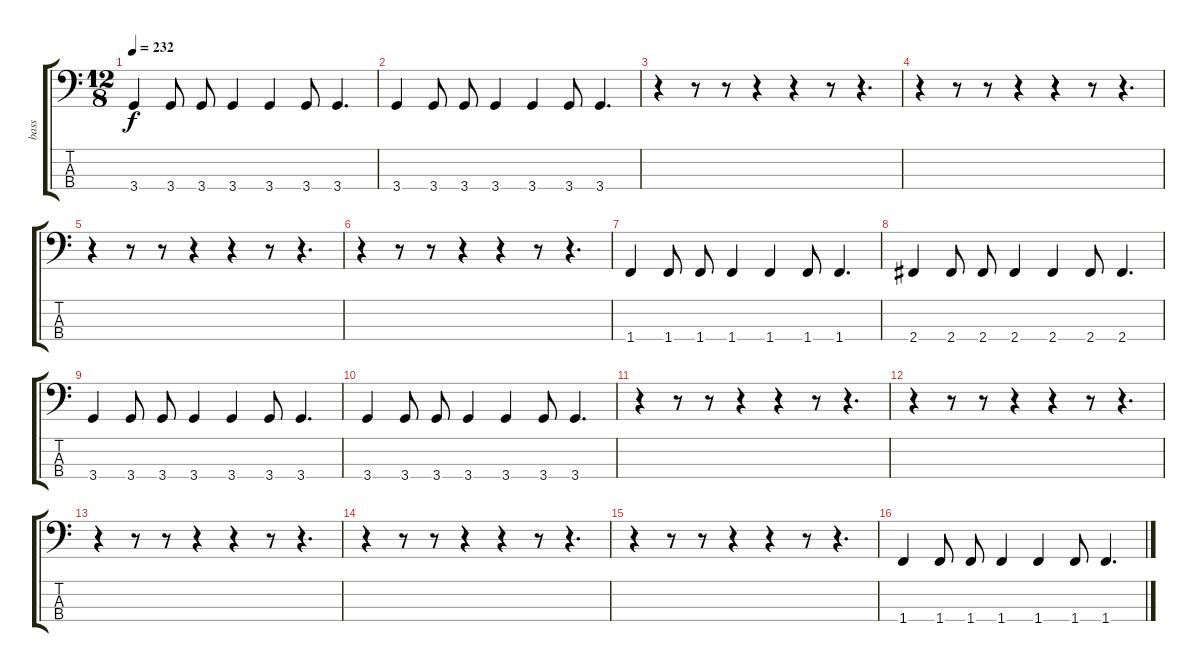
\track ("bass" "bass") {instrument electricbassfinger}
\staff {score tabs}
\tuning (G2 D2 A1 E1) {hide}
\ts (12 8)
\tempo 232
\clef f4
\ks c
3.4.4{dy f} 3.4.8 3.4.8 3.4.4 3.4.4 3.4.8 3.4.4{d} |
3.4.4 3.4.8 3.4.8 3.4.4 3.4.4 3.4.8 3.4.4{d} |
r.4 r.8 r.8 r.4 r.4 r.8 r.4{d} |
r.4 r.8 r.8 r.4 r.4 r.8 r.4{d} |
r.4 r.8 r.8 r.4 r.4 r.8 r.4{d} |
r.4 r.8 r.8 r.4 r.4 r.8 r.4{d} |
1.4.4 1.4.8 1.4.8 1.4.4 1.4.4 1.4.8 1.4.4{d} |
2.4.4 2.4.8 2.4.8 2.4.4 2.4.4 2.4.8 2.4.4{d} |
3.4.4 3.4.8 3.4.8 3.4.4 3.4.4 3.4.8 3.4.4{d} |
3.4.4 3.4.8 3.4.8 3.4.4 3.4.4 3.4.8 3.4.4{d} |
r.4 r.8 r.8 r.4 r.4 r.8 r.4{d} |
r.4 r.8 r.8 r.4 r.4 r.8 r.4{d} |
r.4 r.8 r.8 r.4 r.4 r.8 r.4{d} |
r.4 r.8 r.8 r.4 r.4 r.8 r.4{d} |
r.4 r.8 r.8 r.4 r.4 r.8 r.4{d} |
1.4.4 1.4.8 1.4.8 1.4.4 1.4.4 1.4.8 1.4.4{d}
